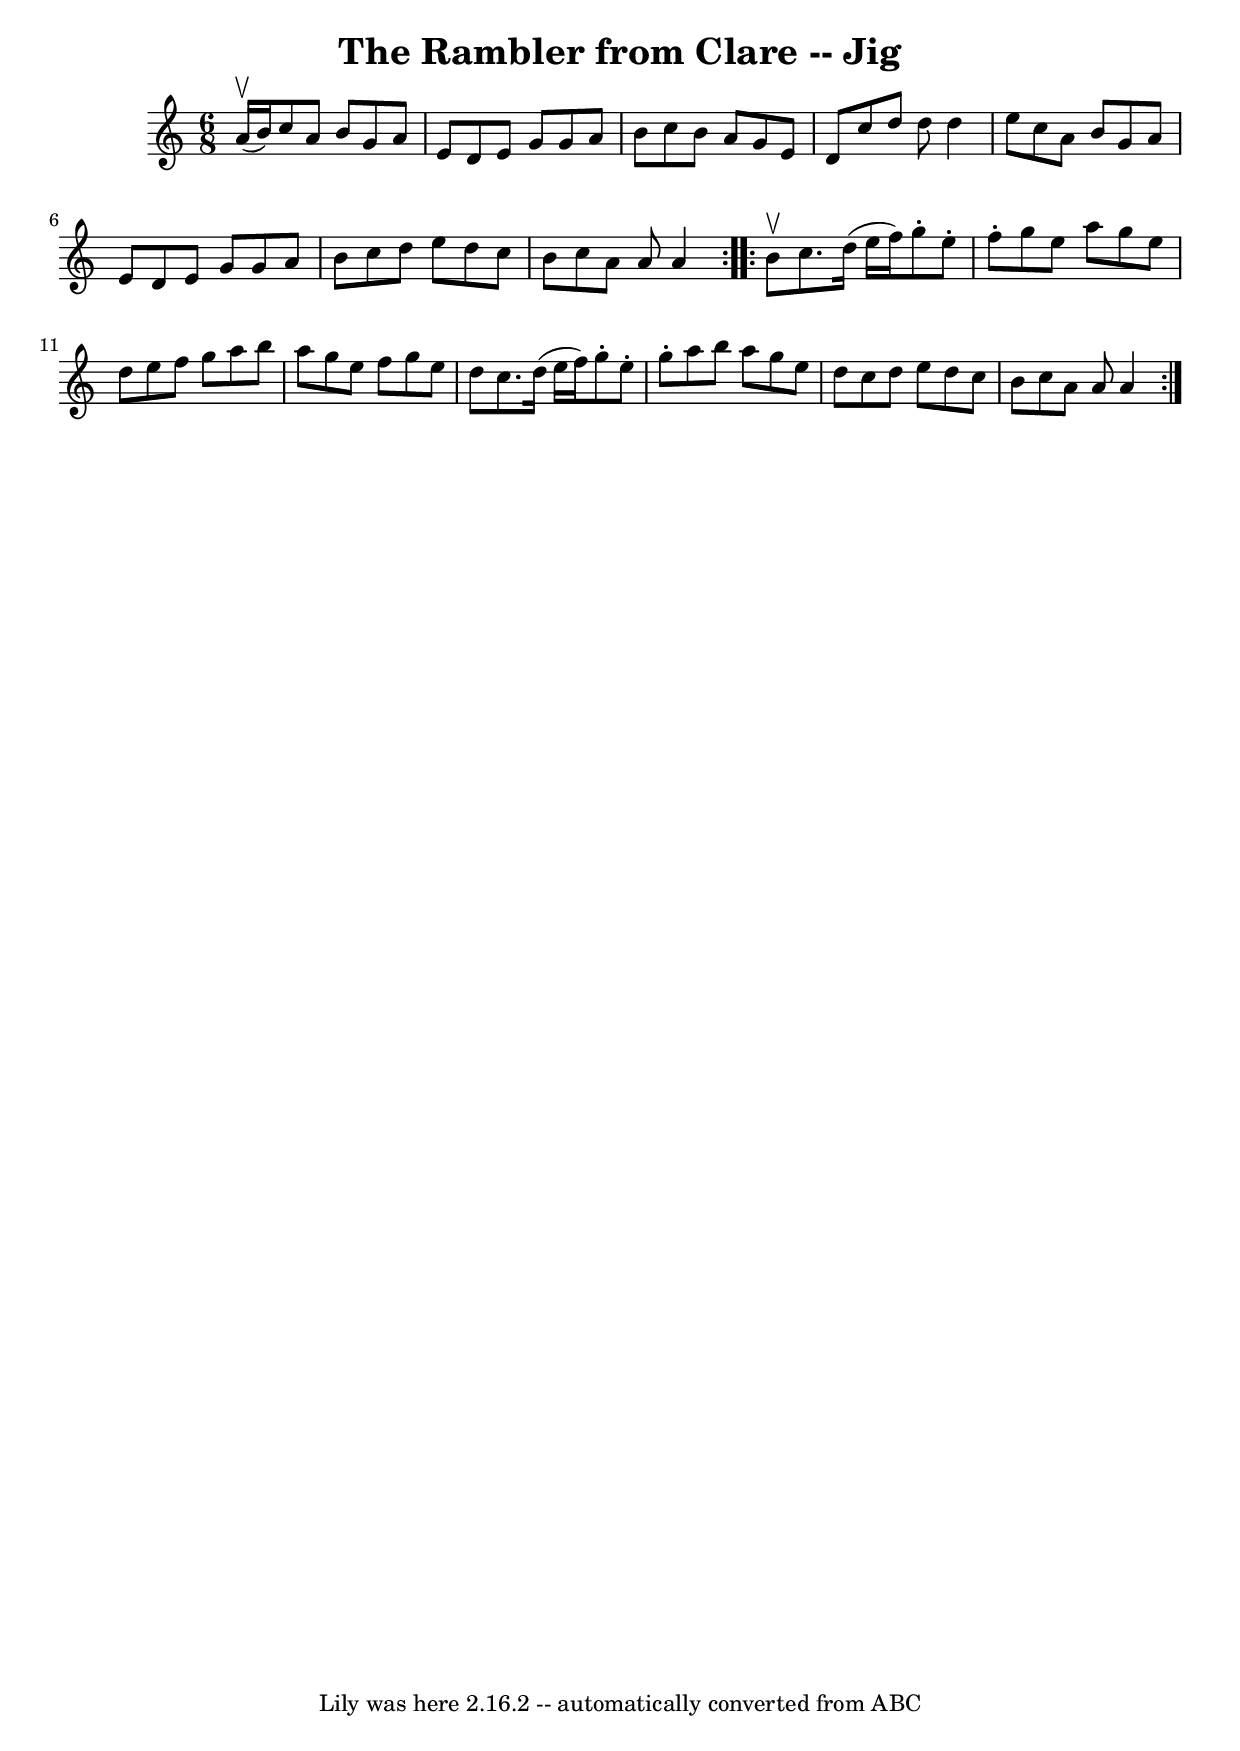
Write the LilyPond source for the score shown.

\version "2.7.40"
\include "Mammoth.ily"
\header {
	%% book = "Ryan's Mammoth Collection"
	crossRefNumber = "1"
	footnotes = "\\\\88 454"
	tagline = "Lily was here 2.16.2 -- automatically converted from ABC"
	title = "The Rambler from Clare -- Jig"
}
voicedefault =  {


\repeat volta 2 {
\time 6/8 
\key a \minor a'16^\upbow(b'16) |
 c''8 a'8    
b'8 g'8 a'8 e'8    |
 d'8 e'8 g'8 g'8 a'8 b'8   
 |
 c''8 b'8 a'8 g'8 e'8 d'8    |
 c''8 d''8  
 d''8 d''4 e''8    |
 c''8 a'8 b'8 g'8 a'8 e'8  
  |
 d'8 e'8 g'8 g'8 a'8 b'8    |
 c''8 d''8  
 e''8 d''8 c''8 b'8    |
 c''8 a'8 a'8 a'4  }     
\repeat volta 2 { b'8^\upbow |
 c''8. d''16 (e''16 f''16  
-) g''8 -. e''8 -. f''8 -.   |
 g''8 e''8 a''8 g''8    
e''8 d''8    |
 e''8 f''8 g''8 a''8 b''8 a''8    
|
 g''8 e''8 f''8 g''8 e''8 d''8    |
 c''8.   
 d''16 (e''16 f''16) g''8 -. e''8 -. g''8 -.   |
 a''8   
 b''8 a''8 g''8 e''8 d''8    |
 c''8 d''8 e''8    
d''8 c''8 b'8    |
 c''8 a'8 a'8 a'4  }   
}

\score{
    <<

	\context Staff="default"
	{
	    \voicedefault 
	}

    >>
	\layout {
	}
	\midi {}
}
